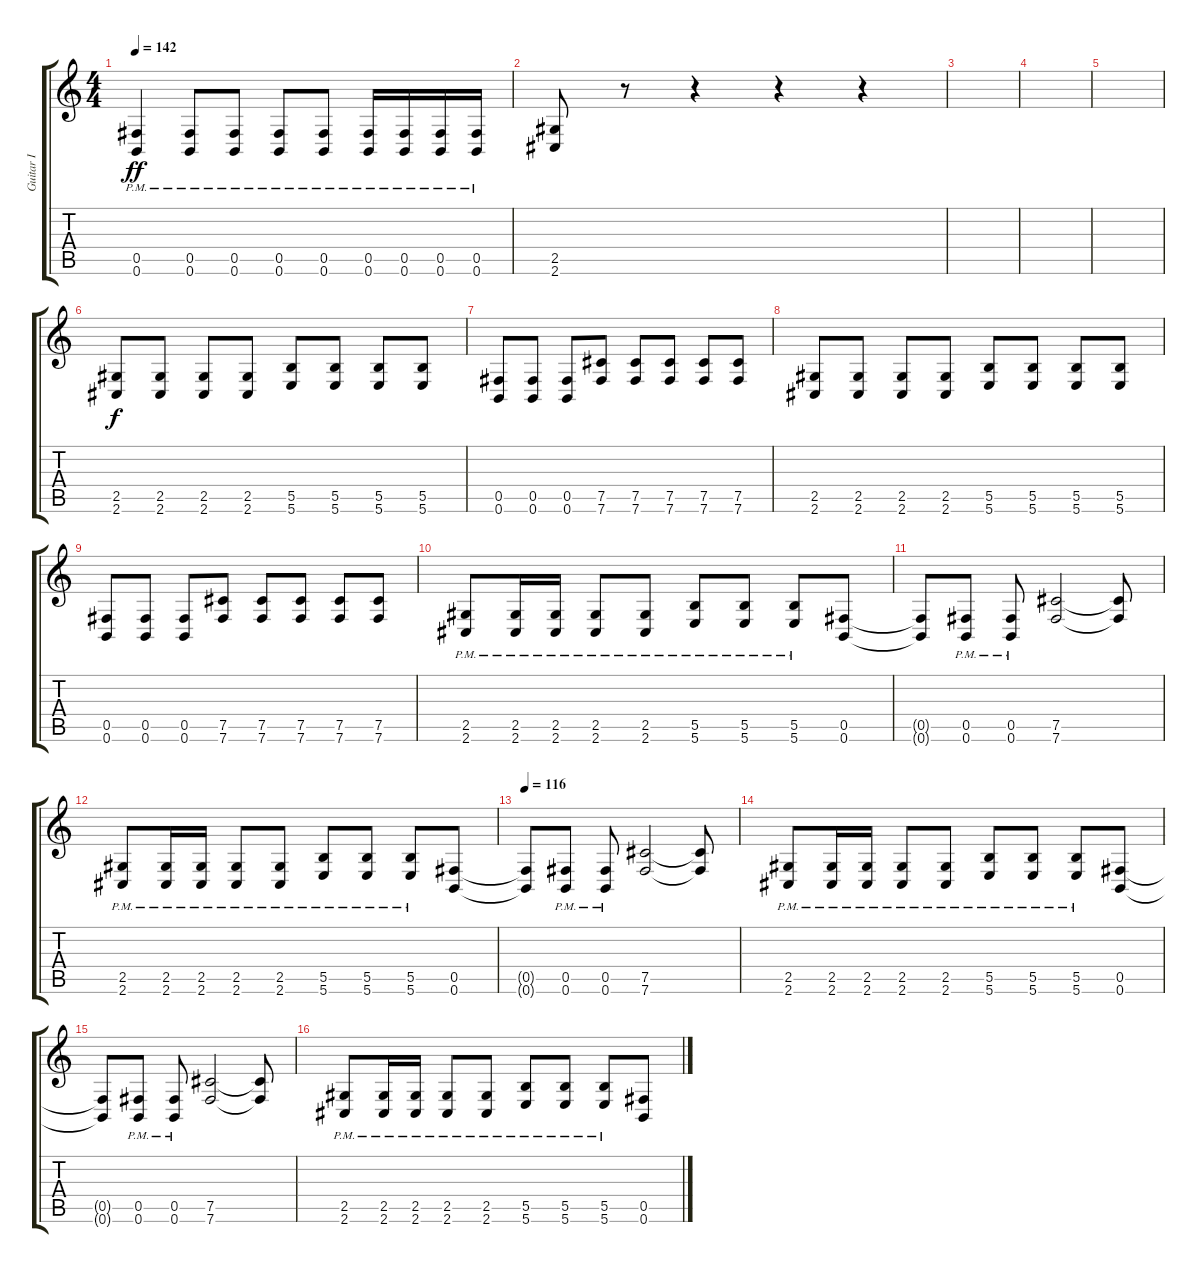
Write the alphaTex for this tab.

\track ("Guitar I" "Guitar I") {instrument distortionguitar}
\staff {score tabs}
\tuning (Db4 Ab3 E3 B2 Gb2 B1) {hide}
\ts (4 4)
\tempo 142
\clef g2
\ks c
(0.5{pm} 0.6{pm}).4{dy ff} (0.5{pm} 0.6{pm}).8 (0.5{pm} 0.6{pm}).8 (0.5{pm} 0.6{pm}).8 (0.5{pm} 0.6{pm}).8 (0.5{pm} 0.6{pm}).16 (0.5{pm} 0.6{pm}).16 (0.5{pm} 0.6{pm}).16 (0.5{pm} 0.6{pm}).16 |
(2.5 2.6).8 r.8 r.4 r.4 r.4 |
|
|
|
(2.5 2.6).8{dy f} (2.5 2.6).8 (2.5 2.6).8 (2.5 2.6).8 (5.5 5.6).8 (5.5 5.6).8 (5.5 5.6).8 (5.5 5.6).8 |
(0.5 0.6).8 (0.5 0.6).8 (0.5 0.6).8 (7.5 7.6).8 (7.5 7.6).8 (7.5 7.6).8 (7.5 7.6).8 (7.5 7.6).8 |
(2.5 2.6).8 (2.5 2.6).8 (2.5 2.6).8 (2.5 2.6).8 (5.5 5.6).8 (5.5 5.6).8 (5.5 5.6).8 (5.5 5.6).8 |
(0.5 0.6).8 (0.5 0.6).8 (0.5 0.6).8 (7.5 7.6).8 (7.5 7.6).8 (7.5 7.6).8 (7.5 7.6).8 (7.5 7.6).8 |
(2.5{pm} 2.6{pm}).8 (2.5{pm} 2.6{pm}).16 (2.5{pm} 2.6{pm}).16 (2.5{pm} 2.6{pm}).8 (2.5{pm} 2.6{pm}).8 (5.5{pm} 5.6{pm}).8 (5.5{pm} 5.6{pm}).8 (5.5{pm} 5.6{pm}).8 (0.5 0.6).8 |
(0.5{t} 0.6{t}).8 (0.5{pm} 0.6{pm}).8 (0.5{pm} 0.6{pm}).8 (7.5 7.6).2 (7.5{t} 7.6{t}).8 |
(2.5{pm} 2.6{pm}).8 (2.5{pm} 2.6{pm}).16 (2.5{pm} 2.6{pm}).16 (2.5{pm} 2.6{pm}).8 (2.5{pm} 2.6{pm}).8 (5.5{pm} 5.6{pm}).8 (5.5{pm} 5.6{pm}).8 (5.5{pm} 5.6{pm}).8 (0.5 0.6).8 |
\tempo 116
(0.5{t} 0.6{t}).8 (0.5{pm} 0.6{pm}).8 (0.5{pm} 0.6{pm}).8 (7.5 7.6).2 (7.5{t} 7.6{t}).8 |
(2.5{pm} 2.6{pm}).8 (2.5{pm} 2.6{pm}).16 (2.5{pm} 2.6{pm}).16 (2.5{pm} 2.6{pm}).8 (2.5{pm} 2.6{pm}).8 (5.5{pm} 5.6{pm}).8 (5.5{pm} 5.6{pm}).8 (5.5{pm} 5.6{pm}).8 (0.5 0.6).8 |
(0.5{t} 0.6{t}).8 (0.5{pm} 0.6{pm}).8 (0.5{pm} 0.6{pm}).8 (7.5 7.6).2 (7.5{t} 7.6{t}).8 |
(2.5{pm} 2.6{pm}).8 (2.5{pm} 2.6{pm}).16 (2.5{pm} 2.6{pm}).16 (2.5{pm} 2.6{pm}).8 (2.5{pm} 2.6{pm}).8 (5.5{pm} 5.6{pm}).8 (5.5{pm} 5.6{pm}).8 (5.5{pm} 5.6{pm}).8 (0.5 0.6).8
